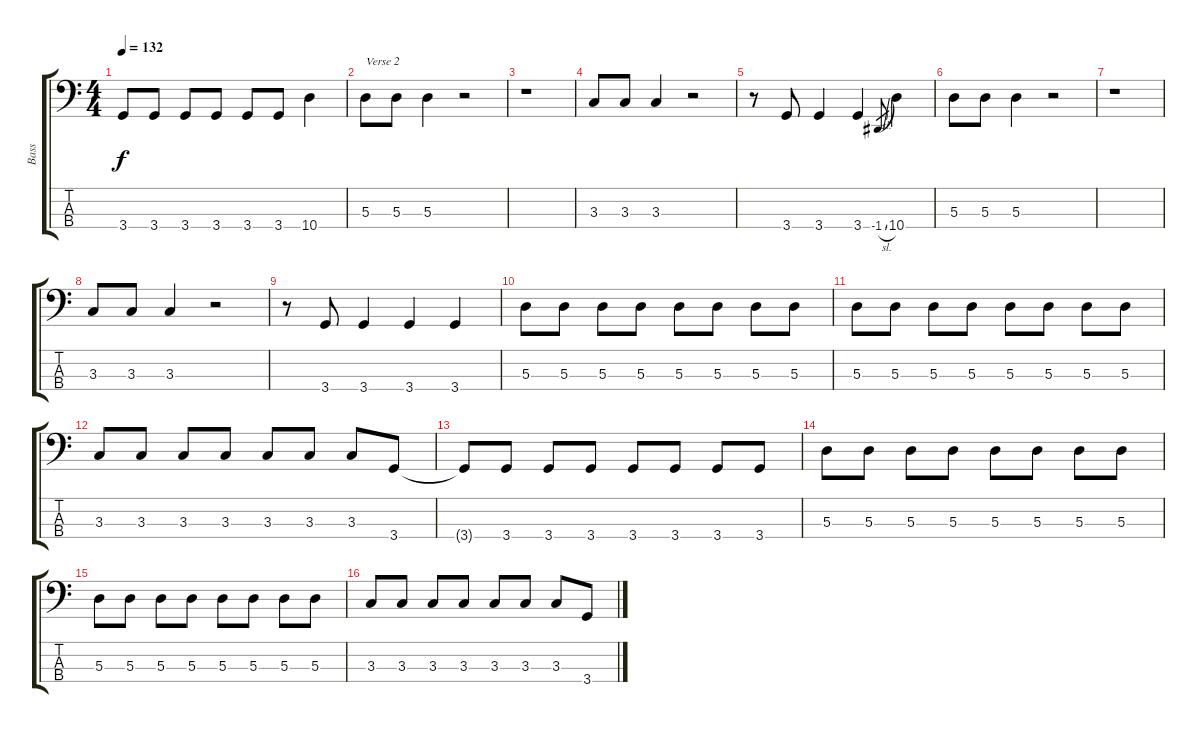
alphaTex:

\track ("Bass" "Bass") {instrument electricbasspick}
\staff {score tabs}
\tuning (G2 D2 A1 E1) {hide}
\ts (4 4)
\tempo 132
\clef f4
\ks c
3.4{t}.8{dy f} 3.4.8 3.4.8 3.4.8 3.4.8 3.4.8 10.4.4 |
5.3.8{txt "Verse 2"} 5.3.8 5.3.4 r.2 |
r.1 |
3.3.8 3.3.8 3.3.4 r.2 |
r.8 3.4.8 3.4.4 3.4.4 -1.4{sl}.8{gr} 10.4.4 |
5.3.8 5.3.8 5.3.4 r.2 |
r.1 |
3.3.8 3.3.8 3.3.4 r.2 |
r.8 3.4.8 3.4.4 3.4.4 3.4.4 |
5.3.8 5.3.8 5.3.8 5.3.8 5.3.8 5.3.8 5.3.8 5.3.8 |
5.3.8 5.3.8 5.3.8 5.3.8 5.3.8 5.3.8 5.3.8 5.3.8 |
3.3.8 3.3.8 3.3.8 3.3.8 3.3.8 3.3.8 3.3.8 3.4.8 |
3.4{t}.8 3.4.8 3.4.8 3.4.8 3.4.8 3.4.8 3.4.8 3.4.8 |
5.3.8 5.3.8 5.3.8 5.3.8 5.3.8 5.3.8 5.3.8 5.3.8 |
5.3.8 5.3.8 5.3.8 5.3.8 5.3.8 5.3.8 5.3.8 5.3.8 |
3.3.8 3.3.8 3.3.8 3.3.8 3.3.8 3.3.8 3.3.8 3.4.8
